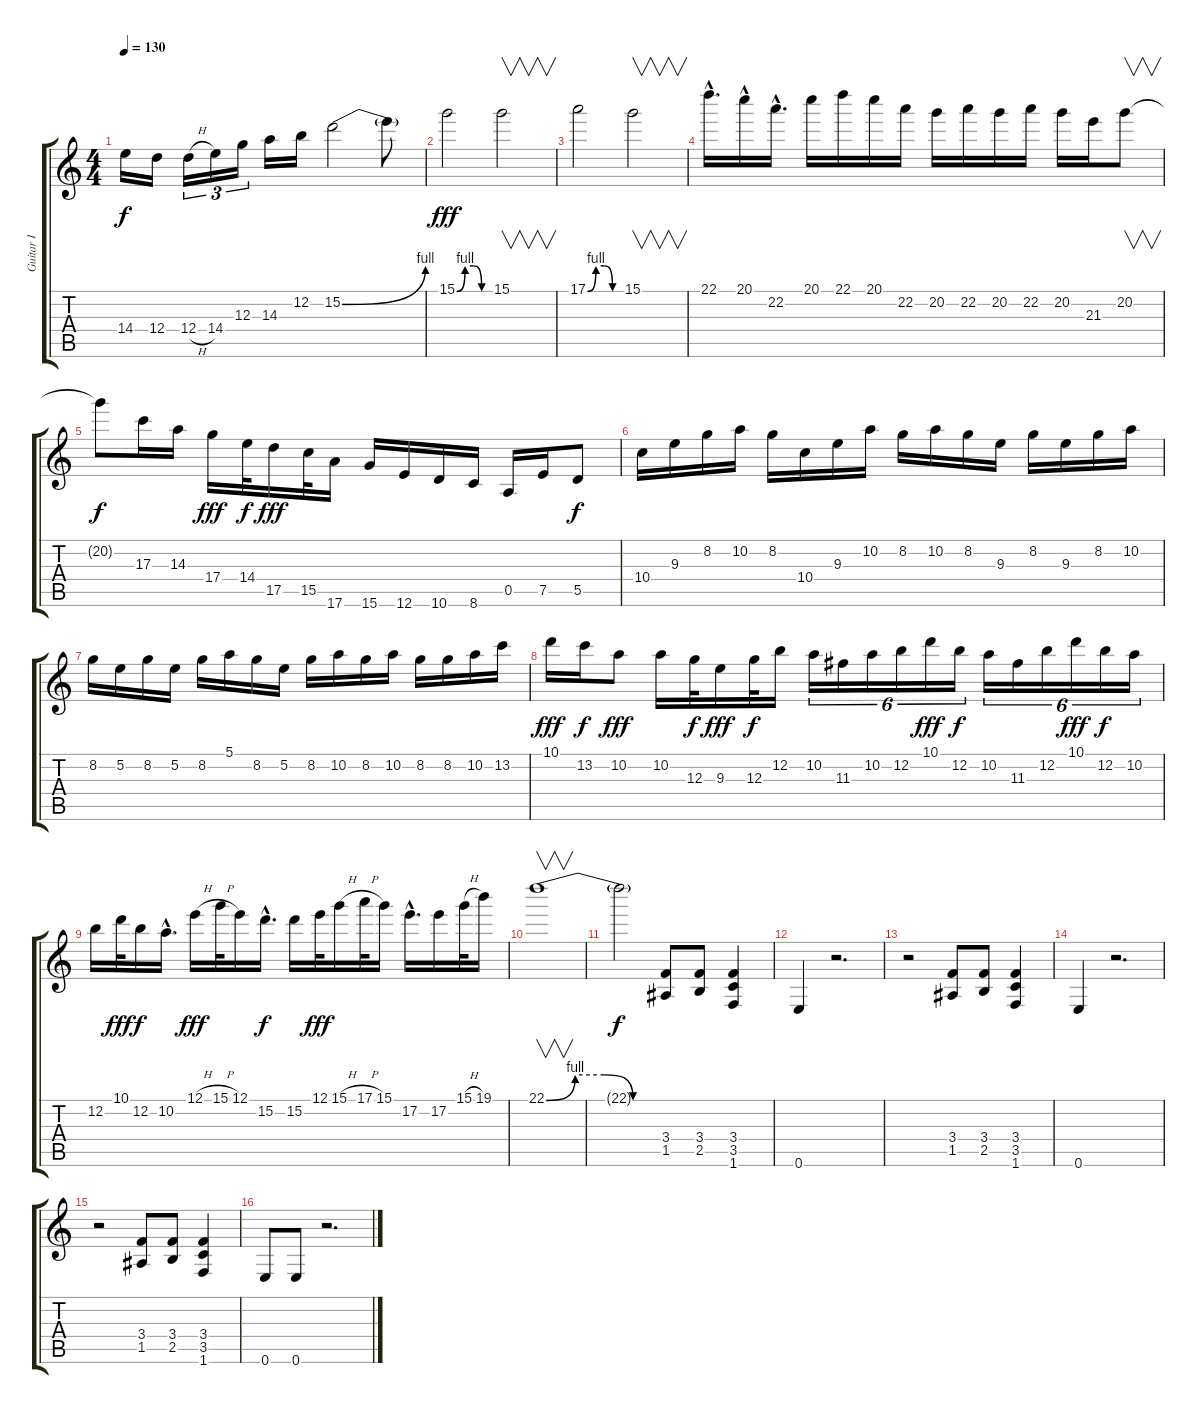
\track ("Guitar I" "Guitar I") {instrument overdrivenguitar}
\staff {score tabs}
\tuning (E4 B3 G3 D3 A2 E2) {hide}
\ts (4 4)
\tempo 130
\clef g2
\ks c
14.4.16{dy f} 12.4.16 12.4{h}.16{tu (3 2)} 14.4.16{tu (3 2)} 12.3.16{tu (3 2)} 14.3.16 12.2.16 15.2{be (bend 0 0 60 4)}.2 15.2{t}.8 |
15.1{be (custom 0 0 15 4 30 4 45 0 60 0)}.2{dy fff} 15.1.2{v} |
17.1{be (custom 0 0 15 4 30 4 45 0 60 0)}.2 15.1.2{v} |
22.1{hac}.16{d} 20.1{hac}.16 22.2{hac}.16{d} 20.1.16 22.1.16 20.1.16 22.2.16 20.2.16 22.2.16 20.2.16 22.2.16 20.2.16 21.3.16 20.2.8{v} |
20.2{t}.8{dy f} 17.3.16 14.3.16 17.4.16{dy fff} 14.4.32{dy f} 17.5.16{dy fff} 15.5.32 17.6.16 15.6.16 12.6.16 10.6.16 8.6.16 0.5.16 7.5.16 5.5.8{dy f} |
10.4.16 9.3.16 8.2.16 10.2.16 8.2.16 10.4.16 9.3.16 10.2.16 8.2.16 10.2.16 8.2.16 9.3.16 8.2.16 9.3.16 8.2.16 10.2.16 |
8.2.16 5.2.16 8.2.16 5.2.16 8.2.16 5.1.16 8.2.16 5.2.16 8.2.16 10.2.16 8.2.16 10.2.16 8.2.16 8.2.16 10.2.16 13.2.16 |
10.1.16{dy fff} 13.2.16{dy f} 10.2.8{dy fff} 10.2.16 12.3.32{dy f} 9.3.16{dy fff} 12.3.32{dy f} 12.2.16 10.2.16{tu (6 4)} 11.3.16{tu (6 4)} 10.2.16{tu (6 4)} 12.2.16{tu (6 4)} 10.1.16{tu (6 4) dy fff} 12.2.16{tu (6 4) dy f} 10.2.16{tu (6 4)} 11.3.16{tu (6 4)} 12.2.16{tu (6 4)} 10.1.16{tu (6 4) dy fff} 12.2.16{tu (6 4) dy f} 10.2.16{tu (6 4)} |
12.2.16 10.1.32{dy fff} 12.2.16{dy f} 10.2{hac}.16{d} 12.1{h}.16{dy fff} 15.1{h}.32 12.1.16 15.2{hac}.16{d dy f} 15.2.16 12.1.32{dy fff} 15.1{h}.16 17.1{h}.32 15.1.16 17.2{hac}.16{d} 17.2.16 15.1{h}.32 19.1.16 |
22.1{be (custom 0 0 15 4 30 4 45 0 60 0)}.1{v} |
22.1{t}.2{dy f} (3.4 1.5).8 (3.4 2.5).8 (3.4 3.5 1.6).4 |
0.6.4 r.2{d} |
r.2 (3.4 1.5).8 (3.4 2.5).8 (3.4 3.5 1.6).4 |
0.6.4 r.2{d} |
r.2 (3.4 1.5).8 (3.4 2.5).8 (3.4 3.5 1.6).4 |
0.6.8 0.6.8 r.2{d}
